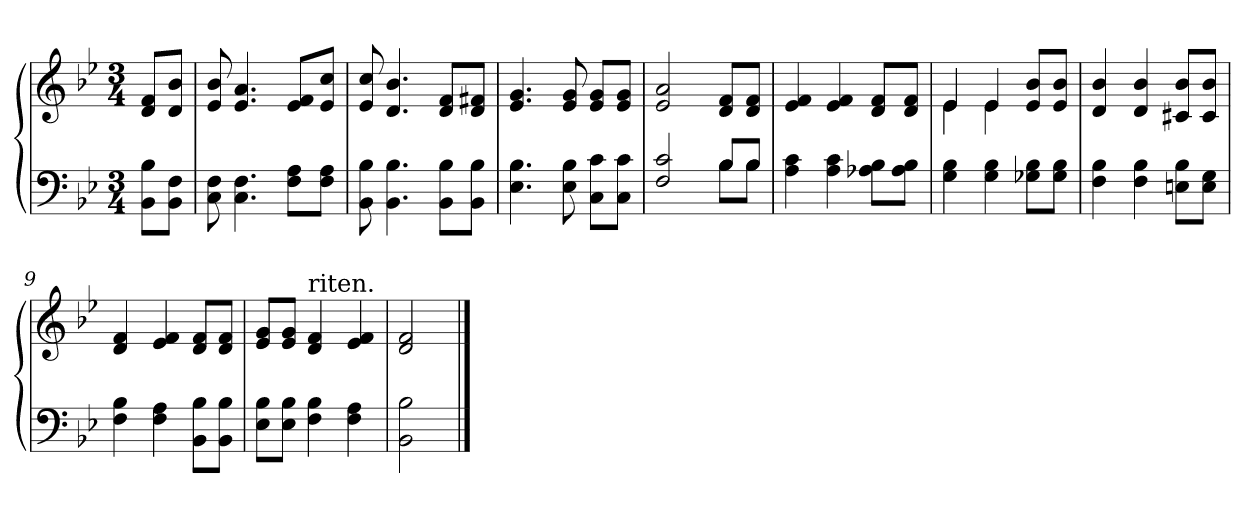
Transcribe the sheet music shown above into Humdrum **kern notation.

**kern	**kern
*part2	*part1
*staff2	*staff1
*clefF4	*clefG2
*k[b-e-]	*k[b-e-]
*B-:	*B-:
*M3/4	*M3/4
*MM87	*MM87
=1	=1
8BB-\ 8B-\L	8d/ 8f/L
8BB-\ 8F\J	8d/ 8b-/J
=2	=2
8C\ 8F\	8e-/ 8b-/
4.C\ 4.F\	4.e-/ 4.a/
8F\ 8A\L	8e-/ 8f/L
8F\ 8A\J	8e-/ 8cc/J
=3	=3
8BB-\ 8B-\	8e-/ 8cc/
4.BB-\ 4.B-\	4.d/ 4.b-/
8BB-\ 8B-\L	8d/ 8f/L
8BB-\ 8B-\J	8d/ 8f#X/J
=4	=4
4.E-\ 4.B-\	4.e-/ 4.g/
8E-\ 8B-\	8e-/ 8g/
8C\ 8c\L	8e-/ 8g/L
8C\ 8c\J	8e-/ 8g/J
=5	=5
*^	*
2F/ 2c/	2ryy	2e-/ 2a/
8B-/L	8B-\L	8d/ 8f/L
8B-/J	8B-\J	8d/ 8f/J
*v	*v	*
=6	=6
4A\ 4c\	4e-/ 4f/
4A\ 4c\	4e-/ 4f/
8A-X\ 8B-\L	8d/ 8f/L
8A-\ 8B-\J	8d/ 8f/J
=7	=7
*	*^
4G\ 4B-\	4e-/	4e-\
4G\ 4B-\	4e-/	4e-\
8G-X\ 8B-\L	8e-/ 8b-/L	4ryy
8G-\ 8B-\J	8e-/ 8b-/J	.
*	*v	*v
=8	=8
4F\ 4B-\	4d/ 4b-/
4F\ 4B-\	4d/ 4b-/
8En\ 8B-\L	8c#X/ 8b-/L
8E\ 8G\J	8c#/ 8b-/J
!!LO:LB:g=z
=9	=9
4F\ 4B-\	4d/ 4f/
4F\ 4A\	4e-/ 4f/
8BB-\ 8B-\L	8d/ 8f/L
8BB-\ 8B-\J	8d/ 8f/J
=10	=10
8E-\ 8B-\L	8e-/ 8g/L
8E-\ 8B-\J	8e-/ 8g/J
!	!LO:TX:a:t=riten.
4F\ 4B-\	4d/ 4f/
4F\ 4A\	4e-/ 4f/
=11	=11
2BB-\ 2B-\	2d/ 2f/
==	==
*-	*-
